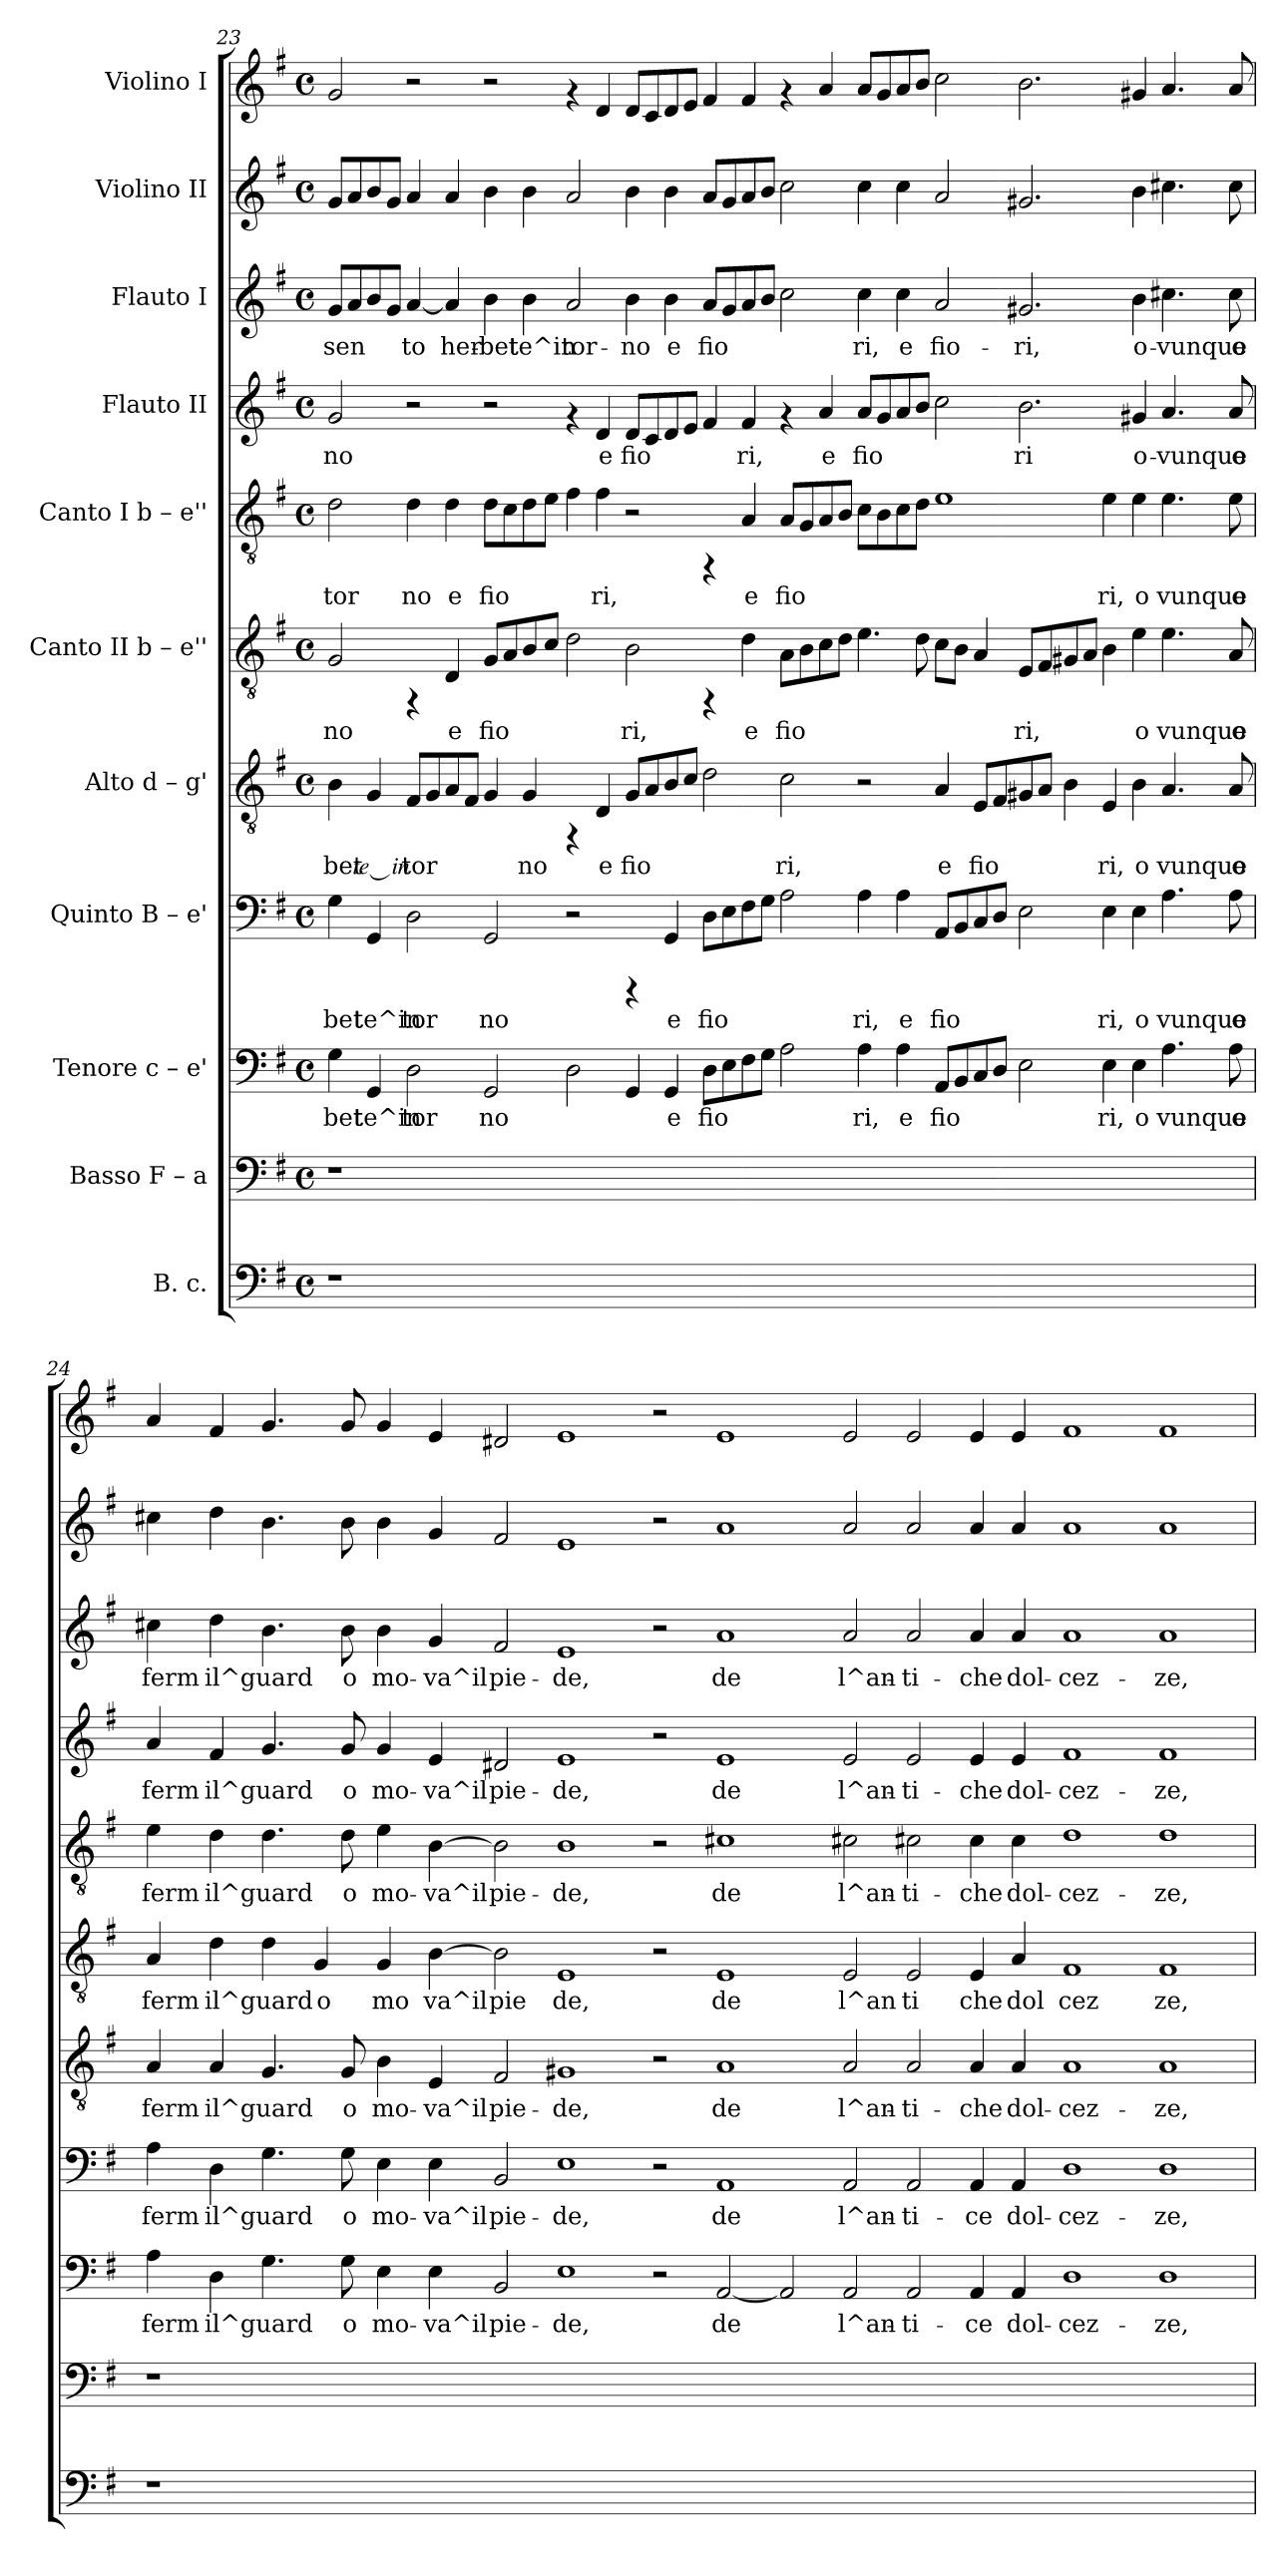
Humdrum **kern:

**kern	**kern	**kern	**text	**kern	**text	**kern	**text	**kern	**text	**kern	**text	**kern	**text	**kern	**text	**kern	**kern
*part11	*part10	*part9	*part9	*part8	*part8	*part7	*part7	*part6	*part6	*part5	*part5	*part4	*part4	*part3	*part3	*part2	*part1
*staff11	*staff10	*staff9	*staff9	*staff8	*staff8	*staff7	*staff7	*staff6	*staff6	*staff5	*staff5	*staff4	*staff4	*staff3	*staff3	*staff2	*staff1
*I"B. c.	*I"Basso  F – a	*I"Tenore  c – e'	*	*I"Quinto  B – e'	*	*I"Alto  d – g'	*	*I"Canto II  b – e''	*	*I"Canto I  b – e''	*	*I"Flauto II	*	*I"Flauto I	*	*I"Violino II	*I"Violino I
!!LO:PB:g=z
*clefF4	*clefF4	*clefF4	*	*clefF4	*	*clefGv2	*	*clefGv2	*	*clefGv2	*	*clefG2	*	*clefG2	*	*clefG2	*clefG2
*k[f#]	*k[f#]	*k[f#]	*	*k[f#]	*	*k[f#]	*	*k[f#]	*	*k[f#]	*	*k[f#]	*	*k[f#]	*	*k[f#]	*k[f#]
*G:	*G:	*G:	*	*G:	*	*G:	*	*G:	*	*G:	*	*G:	*	*G:	*	*G:	*G:
*M4/4	*M4/4	*M4/4	*	*M4/4	*	*M4/4	*	*M4/4	*	*M4/4	*	*M4/4	*	*M4/4	*	*M4/4	*M4/4
*met(c)	*met(c)	*met(c)	*	*met(c)	*	*met(c)	*	*met(c)	*	*met(c)	*	*met(c)	*	*met(c)	*	*met(c)	*met(c)
=23	=23	=23	=23	=23	=23	=23	=23	=23	=23	=23	=23	=23	=23	=23	=23	=23	=23
!	!	!	!LO:LY:a:rj	!	!LO:LY:b:rj	!	!LO:LY:b:rj	!	!LO:LY:b:rj	!	!LO:LY:b:rj	!	!LO:LY:b	!	!LO:LY:b:cj	!	!
1r	1r	4G\	bet	4G\	bet	4B\	bet	2G/	-no	2d\	tor	2g/	-no	8g/L	sen-	8g/L	2g/
!	!	!	!	!	!	!	!	!	!	!	!	!	!	!	!LO:LY:b:cj	!	!
.	.	.	.	.	.	.	.	.	.	.	.	.	.	8a/	--	8a/	.
!	!	!	!LO:LY:a:rj	!	!LO:LY:b:rj	!	!LO:LY:b:rj	!	!	!	!	!	!	!	!LO:LY:b:cj	!	!
.	.	4GG/	te^in	4GG/	te^in	4G/	te‿in	.	.	.	.	.	.	8b/	--	8b/	.
!	!	!	!	!	!	!	!	!	!	!	!	!	!	!	!LO:LY:b:cj	!	!
.	.	.	.	.	.	.	.	.	.	.	.	.	.	8g/J	--	8g/J	.
!	!	!	!LO:LY:a:rj	!	!LO:LY:b:rj	!	!LO:LY:b:rj	!	!	!	!LO:LY:b:rj	!	!	!	!LO:LY:b:cj	!	!
.	.	2D\	tor	2D\	tor	8F#/L	tor	4rFF	.	4d\	no	2r	.	[<4a/	-to	4a/	2r
!	!	!	!	!	!	!	!LO:LY:b:rj	!	!	!	!	!	!	!	!	!	!
.	.	.	.	.	.	8G/	.	.	.	.	.	.	.	.	.	.	.
!	!	!	!	!	!	!	!LO:LY:b:rj	!	!LO:LY:b:rj	!	!LO:LY:b:rj	!	!	!	!LO:LY:b:cj	!	!
.	.	.	.	.	.	8A/	.	4D/	e	4d\	e	.	.	4a/]	her-	4a/	.
!	!	!	!	!	!	!	!LO:LY:b:rj	!	!	!	!	!	!	!	!	!	!
.	.	.	.	.	.	8F#/J	.	.	.	.	.	.	.	.	.	.	.
!	!	!	!LO:LY:a:rj	!	!LO:LY:b:rj	!	!LO:LY:b:rj	!	!LO:LY:b:rj	!	!LO:LY:b:rj	!	!	!	!LO:LY:b:cj	!	!
00ryy	00ryy	2GG/	no	2GG/	no	4G/	.	8G/L	fio	8d\L	fio	2r	.	4b\	-bet	4b\	2r
!	!	!	!	!	!	!	!	!	!LO:LY:b:rj	!	!LO:LY:b:rj	!	!	!	!	!	!
.	.	.	.	.	.	.	.	8A/	.	8c\	.	.	.	.	.	.	.
!	!	!	!	!	!	!	!LO:LY:b:rj	!	!LO:LY:b:rj	!	!LO:LY:b:rj	!	!	!	!LO:LY:b:cj	!	!
.	.	.	.	.	.	4G/	no	8B/	.	8d\	.	.	.	4b\	te^in-	4b\	.
!	!	!	!	!	!	!	!	!	!LO:LY:b:rj	!	!LO:LY:b:rj	!	!	!	!	!	!
.	.	.	.	.	.	.	.	8c/J	.	8e\J	.	.	.	.	.	.	.
!	!	!	!LO:LY:a:rj	!	!	!	!	!	!LO:LY:b:rj	!	!LO:LY:b:rj	!	!	!	!LO:LY:b:cj	!	!
.	.	2D\	.	2r	.	4rFF	.	2d\	.	4f#\	.	4rf	.	2a/	-tor-	2a/	4rf
!	!	!	!	!	!	!	!LO:LY:b:rj	!	!	!	!LO:LY:b:rj	!	!LO:LY:b	!	!	!	!
.	.	.	.	.	.	4D/	e	.	.	4f#\	ri,	4d/	e	.	.	.	4d/
!	!	!	!LO:LY:a:rj	!	!	!	!LO:LY:b:rj	!	!LO:LY:b:rj	!	!	!	!LO:LY:b	!	!LO:LY:b:cj	!	!
.	.	4GG/	.	4rCCC	.	8G/L	fio	2B\	ri,	2r	.	8d/L	fio-	4b\	-no	4b\	8d/L
!	!	!	!	!	!	!	!LO:LY:b:rj	!	!	!	!	!	!LO:LY:b	!	!	!	!
.	.	.	.	.	.	8A/	.	.	.	.	.	8c/	--	.	.	.	8c/
!	!	!	!LO:LY:a:rj	!	!LO:LY:b:rj	!	!LO:LY:b:rj	!	!	!	!	!	!LO:LY:b	!	!LO:LY:b:cj	!	!
.	.	4GG/	e	4GG/	e	8B/	.	.	.	.	.	8d/	--	4b\	e	4b\	8d/
!	!	!	!	!	!	!	!LO:LY:b:rj	!	!	!	!	!	!LO:LY:b	!	!	!	!
.	.	.	.	.	.	8c/J	.	.	.	.	.	8e/J	--	.	.	.	8e/J
!	!	!	!LO:LY:a:rj	!	!LO:LY:b:rj	!	!LO:LY:b:rj	!	!	!	!	!	!LO:LY:b	!	!LO:LY:b:cj	!	!
.	.	8D\L	fio	8D\L	fio	2d\	.	4rFF	.	4rFF	.	4f#/	--	8a/L	fio-	8a/L	4f#/
!	!	!	!LO:LY:a:rj	!	!LO:LY:b:rj	!	!	!	!	!	!	!	!	!	!LO:LY:b:cj	!	!
.	.	8E\	.	8E\	.	.	.	.	.	.	.	.	.	8g/	--	8g/	.
!	!	!	!LO:LY:a:rj	!	!LO:LY:b:rj	!	!	!	!LO:LY:b:rj	!	!LO:LY:b:rj	!	!LO:LY:b	!	!LO:LY:b:cj	!	!
.	.	8F#\	.	8F#\	.	.	.	4d\	e	4A/	e	4f#/	-ri,	8a/	--	8a/	4f#/
!	!	!	!LO:LY:a:rj	!	!LO:LY:b:rj	!	!	!	!	!	!	!	!	!	!LO:LY:b:cj	!	!
.	.	8G\J	.	8G\J	.	.	.	.	.	.	.	.	.	8b/J	--	8b/J	.
!	!	!	!LO:LY:a:rj	!	!LO:LY:b:rj	!	!LO:LY:b:rj	!	!LO:LY:b:rj	!	!LO:LY:b:rj	!	!	!	!LO:LY:b:cj	!	!
.	.	2A\	.	2A\	.	2c\	ri,	8A\L	fio	8A/L	fio	4rf	.	2cc\	--	2cc\	4rf
!	!	!	!	!	!	!	!	!	!LO:LY:b:rj	!	!LO:LY:b:rj	!	!	!	!	!	!
.	.	.	.	.	.	.	.	8B\	.	8G/	.	.	.	.	.	.	.
!	!	!	!	!	!	!	!	!	!LO:LY:b:rj	!	!LO:LY:b:rj	!	!LO:LY:b	!	!	!	!
.	.	.	.	.	.	.	.	8c\	.	8A/	.	4a/	e	.	.	.	4a/
!	!	!	!	!	!	!	!	!	!LO:LY:b:rj	!	!LO:LY:b:rj	!	!	!	!	!	!
.	.	.	.	.	.	.	.	8d\J	.	8B/J	.	.	.	.	.	.	.
!	!	!	!LO:LY:a:rj	!	!LO:LY:b:rj	!	!	!	!LO:LY:b:rj	!	!LO:LY:b:rj	!	!LO:LY:b	!	!LO:LY:b:cj	!	!
.	.	4A\	ri,	4A\	ri,	2r	.	4.e\	.	8c\L	.	8a/L	fio-	4cc\	-ri,	4cc\	8a/L
!	!	!	!	!	!	!	!	!	!	!	!LO:LY:b:rj	!	!LO:LY:b	!	!	!	!
.	.	.	.	.	.	.	.	.	.	8B\	.	8g/	--	.	.	.	8g/
!	!	!	!LO:LY:a:rj	!	!LO:LY:b:rj	!	!	!	!	!	!LO:LY:b:rj	!	!LO:LY:b	!	!LO:LY:b:cj	!	!
.	.	4A\	e	4A\	e	.	.	.	.	8c\	.	8a/	--	4cc\	e	4cc\	8a/
!	!	!	!	!	!	!	!	!	!LO:LY:b:rj	!	!LO:LY:b:rj	!	!LO:LY:b	!	!	!	!
.	.	.	.	.	.	.	.	8d\	.	8d\J	.	8b/J	--	.	.	.	8b/J
!	!	!	!LO:LY:a:rj	!	!LO:LY:b:rj	!	!LO:LY:b:rj	!	!LO:LY:b:rj	!	!LO:LY:b:rj	!	!LO:LY:b	!	!LO:LY:b:cj	!	!
.	.	8AA/L	fio	8AA/L	fio	4A/	e	8c\L	.	1e	.	2cc\	--	2a/	fio-	2a/	2cc\
!	!	!	!LO:LY:a:rj	!	!LO:LY:b:rj	!	!	!	!LO:LY:b:rj	!	!	!	!	!	!	!	!
.	.	8BB/	.	8BB/	.	.	.	8B\J	.	.	.	.	.	.	.	.	.
!	!	!	!LO:LY:a:rj	!	!LO:LY:b:rj	!	!LO:LY:b:rj	!	!LO:LY:b:rj	!	!	!	!	!	!	!	!
.	.	8C/	.	8C/	.	8E/L	fio	4A/	.	.	.	.	.	.	.	.	.
!	!	!	!LO:LY:a:rj	!	!LO:LY:b:rj	!	!LO:LY:b:rj	!	!	!	!	!	!	!	!	!	!
.	.	8D/J	.	8D/J	.	8F#/	.	.	.	.	.	.	.	.	.	.	.
!	!	!	!LO:LY:a:rj	!	!LO:LY:b:rj	!	!LO:LY:b:rj	!	!LO:LY:b:rj	!	!	!	!LO:LY:b	!	!LO:LY:b:cj	!	!
.	.	2E\	.	2E\	.	8G#X/	.	8E/L	ri,	.	.	2.b\	-ri	2.g#X/	-ri,	2.g#X/	2.b\
!	!	!	!	!	!	!	!LO:LY:b:rj	!	!LO:LY:b:rj	!	!	!	!	!	!	!	!
.	.	.	.	.	.	8A/J	.	8F#/	.	.	.	.	.	.	.	.	.
!	!	!	!	!	!	!	!LO:LY:b:rj	!	!LO:LY:b:rj	!	!	!	!	!	!	!	!
.	.	.	.	.	.	4B\	.	8G#X/	.	.	.	.	.	.	.	.	.
!	!	!	!	!	!	!	!	!	!LO:LY:b:rj	!	!	!	!	!	!	!	!
.	.	.	.	.	.	.	.	8A/J	.	.	.	.	.	.	.	.	.
!	!	!	!LO:LY:a:rj	!	!LO:LY:b:rj	!	!LO:LY:b:rj	!	!LO:LY:b:rj	!	!LO:LY:b:rj	!	!	!	!	!	!
1ryy	1ryy	4E\	ri,	4E\	ri,	4E/	ri,	4B\	.	4e\	ri,	.	.	.	.	.	.
!	!	!	!LO:LY:a:rj	!	!LO:LY:b:rj	!	!LO:LY:b:rj	!	!LO:LY:b:rj	!	!LO:LY:b:rj	!	!LO:LY:b	!	!LO:LY:b:cj	!	!
.	.	4E\	o	4E\	o	4B\	o	4e\	o	4e\	o	4g#X/	o-	4b\	o-	4b\	4g#X/
!	!	!	!LO:LY:a:rj	!	!LO:LY:b:rj	!	!LO:LY:b:rj	!	!LO:LY:b:rj	!	!LO:LY:b:rj	!	!LO:LY:b	!	!LO:LY:b:cj	!	!
.	.	4.A\	vunque	4.A\	vunque	4.A/	vunque	4.e\	vunque	4.e\	vunque	4.a/	-vunque	4.cc#X\	-vunque	4.cc#X\	4.a/
!	!	!	!LO:LY:a:rj	!	!LO:LY:b:rj	!	!LO:LY:b:rj	!	!LO:LY:b:rj	!	!LO:LY:b:rj	!	!LO:LY:b	!	!LO:LY:b:cj	!	!
.	.	8A\	o	8A\	o	8A/	o	8A/	o	8e\	o	8a/	o	8cc#\	o	8cc#\	8a/
!!LO:PB:g=z
=24	=24	=24	=24	=24	=24	=24	=24	=24	=24	=24	=24	=24	=24	=24	=24	=24	=24
!	!	!	!LO:LY:a:rj	!	!LO:LY:b:rj	!	!LO:LY:b:rj	!	!LO:LY:b:rj	!	!LO:LY:b:rj	!	!LO:LY:b	!	!LO:LY:b:cj	!	!
1r	1r	4A\	ferm	4A\	ferm	4A/	ferm	4A/	ferm	4e\	ferm	4a/	ferm	4cc#X\	ferm	4cc#X\	4a/
!	!	!	!LO:LY:a:rj	!	!LO:LY:b:rj	!	!LO:LY:b:rj	!	!LO:LY:b:rj	!	!LO:LY:b:rj	!	!LO:LY:b	!	!LO:LY:b:cj	!	!
.	.	4D\	il^guard	4D\	il^guard	4A/	il^guard	4d\	il^guard	4d\	il^guard	4f#/	il^guard	4dd\	il^guard	4dd\	4f#/
!	!	!	!LO:LY:a:rj	!	!LO:LY:b:rj	!	!LO:LY:b:rj	!	!LO:LY:b:rj	!	!LO:LY:b:rj	!	!LO:LY:b	!	!LO:LY:b:cj	!	!
.	.	4.G\	.	4.G\	.	4.G/	.	4d\	.	4.d\	.	4.g/	.	4.b\	.	4.b\	4.g/
!	!	!	!	!	!	!	!	!	!LO:LY:b:rj	!	!	!	!	!	!	!	!
.	.	.	.	.	.	.	.	4G/	o	.	.	.	.	.	.	.	.
!	!	!	!LO:LY:a:rj	!	!LO:LY:b:rj	!	!LO:LY:b:rj	!	!	!	!LO:LY:b:rj	!	!LO:LY:b	!	!LO:LY:b:cj	!	!
.	.	8G\	o	8G\	o	8G/	o	.	.	8d\	o	8g/	o	8b\	o	8b\	8g/
!	!	!	!LO:LY:a:rj	!	!LO:LY:b:rj	!	!LO:LY:b:rj	!	!LO:LY:b:rj	!	!LO:LY:b:rj	!	!LO:LY:b	!	!LO:LY:b:cj	!	!
1%7ryy	1%7ryy	4E\	mo-	4E\	mo-	4B\	mo-	4G/	mo	4e\	mo-	4g/	mo-	4b\	mo-	4b\	4g/
!	!	!	!LO:LY:a:rj	!	!LO:LY:b:rj	!	!LO:LY:b:rj	!	!LO:LY:b:rj	!	!LO:LY:b:rj	!	!LO:LY:b	!	!LO:LY:b:cj	!	!
.	.	4E\	-va^il	4E\	-va^il	4E/	-va^il	[<4B\	va^il	[<4B\	-va^il	4e/	-va^il	4g/	-va^il	4g/	4e/
!	!	!	!LO:LY:a:rj	!	!LO:LY:b:rj	!	!LO:LY:b:rj	!	!LO:LY:b:rj	!	!LO:LY:b:rj	!	!LO:LY:b	!	!LO:LY:b:cj	!	!
.	.	2BB/	pie-	2BB/	pie-	2F#/	pie-	2B\]	pie	2B\]	pie-	2d#X/	pie-	2f#/	pie-	2f#/	2d#X/
!	!	!	!LO:LY:a:rj	!	!LO:LY:b:rj	!	!LO:LY:b:rj	!	!LO:LY:b:rj	!	!LO:LY:b:rj	!	!LO:LY:b	!	!LO:LY:b:cj	!	!
.	.	1E	-de,	1E	-de,	1G#X	-de,	1E	de,	1B	-de,	1e	-de,	1e	-de,	1e	1e
.	.	2r	.	2r	.	2r	.	2r	.	2r	.	2r	.	2r	.	2r	2r
!	!	!	!LO:LY:a:rj	!	!LO:LY:b:rj	!	!LO:LY:b:rj	!	!LO:LY:b:rj	!	!LO:LY:b:rj	!	!LO:LY:b	!	!LO:LY:b:cj	!	!
.	.	[<2AA/	de	1AA	de	1A	de	1E	de	1c#X	de	1e	de	1a	de	1a	1e
!	!	!	!LO:LY:a:rj	!	!	!	!	!	!	!	!	!	!	!	!	!	!
.	.	2AA/]	.	.	.	.	.	.	.	.	.	.	.	.	.	.	.
!	!	!	!LO:LY:a:rj	!	!LO:LY:b:rj	!	!LO:LY:b:rj	!	!LO:LY:b:rj	!	!LO:LY:b:rj	!	!LO:LY:b	!	!LO:LY:b:cj	!	!
.	.	2AA/	l^an-	2AA/	l^an-	2A/	l^an-	2E/	l^an	2c#X\	l^an-	2e/	l^an-	2a/	l^an-	2a/	2e/
!	!	!	!LO:LY:a:rj	!	!LO:LY:b:rj	!	!LO:LY:b:rj	!	!LO:LY:b:rj	!	!LO:LY:b:rj	!	!LO:LY:b	!	!LO:LY:b:cj	!	!
.	.	2AA/	-ti-	2AA/	-ti-	2A/	-ti-	2E/	ti	2c#X\	-ti-	2e/	-ti-	2a/	-ti-	2a/	2e/
!	!	!	!LO:LY:a:rj	!	!LO:LY:b:rj	!	!LO:LY:b:rj	!	!LO:LY:b:rj	!	!LO:LY:b:rj	!	!LO:LY:b	!	!LO:LY:b:cj	!	!
.	.	4AA/	-ce	4AA/	-ce	4A/	-che	4E/	che	4c#\	-che	4e/	-che	4a/	-che	4a/	4e/
!	!	!	!LO:LY:a:rj	!	!LO:LY:b:rj	!	!LO:LY:b:rj	!	!LO:LY:b:rj	!	!LO:LY:b:rj	!	!LO:LY:b	!	!LO:LY:b:cj	!	!
.	.	4AA/	dol-	4AA/	dol-	4A/	dol-	4A/	dol	4c#\	dol-	4e/	dol-	4a/	dol-	4a/	4e/
!	!	!	!LO:LY:a:rj	!	!LO:LY:b:rj	!	!LO:LY:b:rj	!	!LO:LY:b:rj	!	!LO:LY:b:rj	!	!LO:LY:b	!	!LO:LY:b:cj	!	!
.	.	1D	-cez-	1D	-cez-	1A	-cez-	1F#	cez	1d	-cez-	1f#	-cez-	1a	-cez-	1a	1f#
!	!	!	!LO:LY:a:rj	!	!LO:LY:b:rj	!	!LO:LY:b:rj	!	!LO:LY:b:rj	!	!LO:LY:b:rj	!	!LO:LY:b	!	!LO:LY:b:cj	!	!
.	.	1D	-ze,	1D	-ze,	1A	-ze,	1F#	ze,	1d	-ze,	1f#	-ze,	1a	-ze,	1a	1f#
=	=	=	=	=	=	=	=	=	=	=	=	=	=	=	=	=	=
*-	*-	*-	*-	*-	*-	*-	*-	*-	*-	*-	*-	*-	*-	*-	*-	*-	*-
